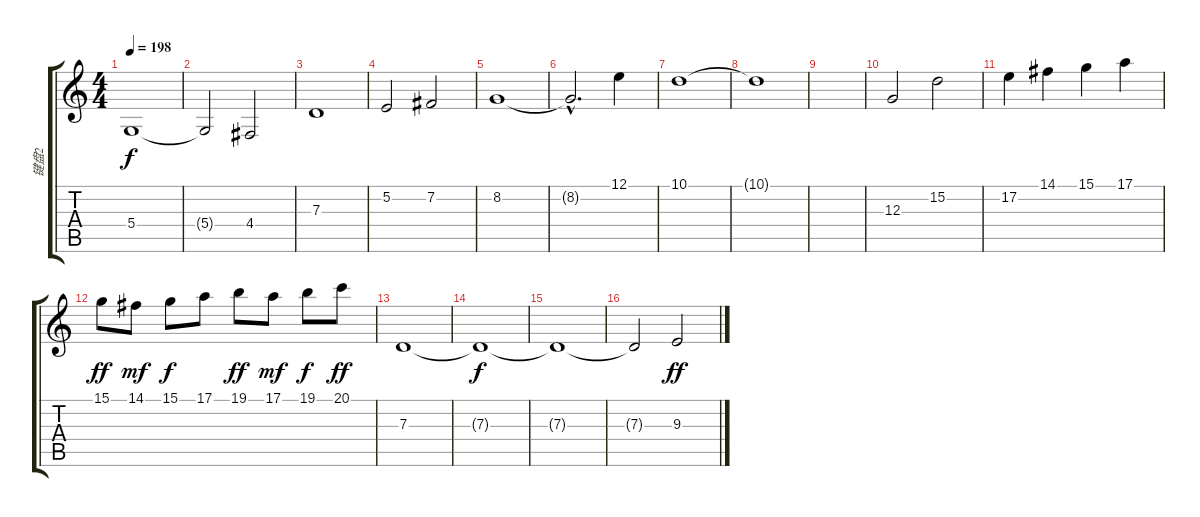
\track ("键盘2" "键盘2") {instrument stringensemble2}
\staff {score tabs}
\tuning (E4 B3 G3 D3 A2 E2) {hide}
\ts (4 4)
\tempo 198
\clef g2
\ks c
5.4.1{dy f} |
5.4{t}.2 4.4.2 |
7.3.1 |
5.2.2 7.2.2 |
8.2.1 |
8.2{hac t}.2{d} 12.1.4 |
10.1.1 |
10.1{t}.1 |
|
12.3.2 15.2.2 |
17.2.4 14.1.4 15.1.4 17.1.4 |
15.1.8{dy ff} 14.1.8{dy mf} 15.1.8{dy f} 17.1.8 19.1.8{dy ff} 17.1.8{dy mf} 19.1.8{dy f} 20.1.8{dy ff} |
7.3.1 |
7.3{t}.1{dy f} |
7.3{t}.1 |
7.3{t}.2 9.3.2{dy ff}
